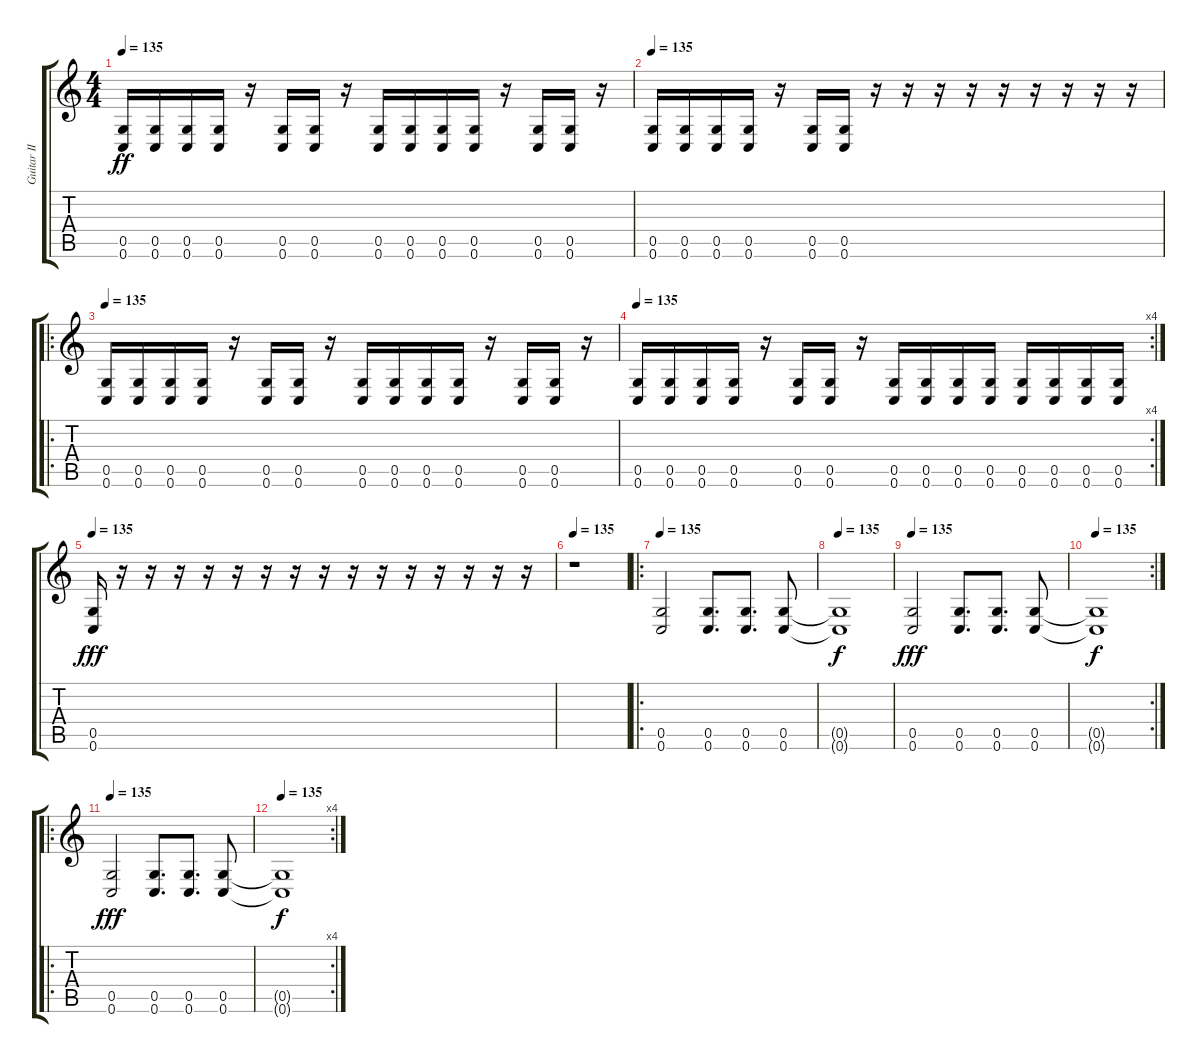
\track ("Guitar II" "Guitar II") {instrument distortionguitar}
\staff {score tabs}
\tuning (D4 A3 F3 C3 G2 C2) {hide}
\ts (4 4)
\tempo 135
\clef g2
\ks c
(0.5 0.6).16{dy ff} (0.5 0.6).16 (0.5 0.6).16 (0.5 0.6).16 r.16 (0.5 0.6).16 (0.5 0.6).16 r.16 (0.5 0.6).16 (0.5 0.6).16 (0.5 0.6).16 (0.5 0.6).16 r.16 (0.5 0.6).16 (0.5 0.6).16 r.16 |
\tempo 135
(0.5 0.6).16 (0.5 0.6).16 (0.5 0.6).16 (0.5 0.6).16 r.16 (0.5 0.6).16 (0.5 0.6).16 r.16 r.16 r.16 r.16 r.16 r.16 r.16 r.16 r.16 |
\ro
\tempo 135
(0.5 0.6).16 (0.5 0.6).16 (0.5 0.6).16 (0.5 0.6).16 r.16 (0.5 0.6).16 (0.5 0.6).16 r.16 (0.5 0.6).16 (0.5 0.6).16 (0.5 0.6).16 (0.5 0.6).16 r.16 (0.5 0.6).16 (0.5 0.6).16 r.16 |
\rc 4
\tempo 135
(0.5 0.6).16 (0.5 0.6).16 (0.5 0.6).16 (0.5 0.6).16 r.16 (0.5 0.6).16 (0.5 0.6).16 r.16 (0.5 0.6).16 (0.5 0.6).16 (0.5 0.6).16 (0.5 0.6).16 (0.5 0.6).16 (0.5 0.6).16 (0.5 0.6).16 (0.5 0.6).16 |
\tempo 135
(0.5 0.6).16{dy fff} r.16 r.16 r.16 r.16 r.16 r.16 r.16 r.16 r.16 r.16 r.16 r.16 r.16 r.16 r.16 |
\tempo 135
r.1 |
\ro
\tempo 135
(0.5 0.6).2 (0.5 0.6).8{d} (0.5 0.6).8{d} (0.5 0.6).8 |
\tempo 135
(0.5{t} 0.6{t}).1{dy f} |
\tempo 135
(0.5 0.6).2{dy fff} (0.5 0.6).8{d} (0.5 0.6).8{d} (0.5 0.6).8 |
\rc 2
\tempo 135
(0.5{t} 0.6{t}).1{dy f} |
\ro
\tempo 135
(0.5 0.6).2{dy fff} (0.5 0.6).8{d} (0.5 0.6).8{d} (0.5 0.6).8 |
\rc 4
\tempo 135
(0.5{t} 0.6{t}).1{dy f}
